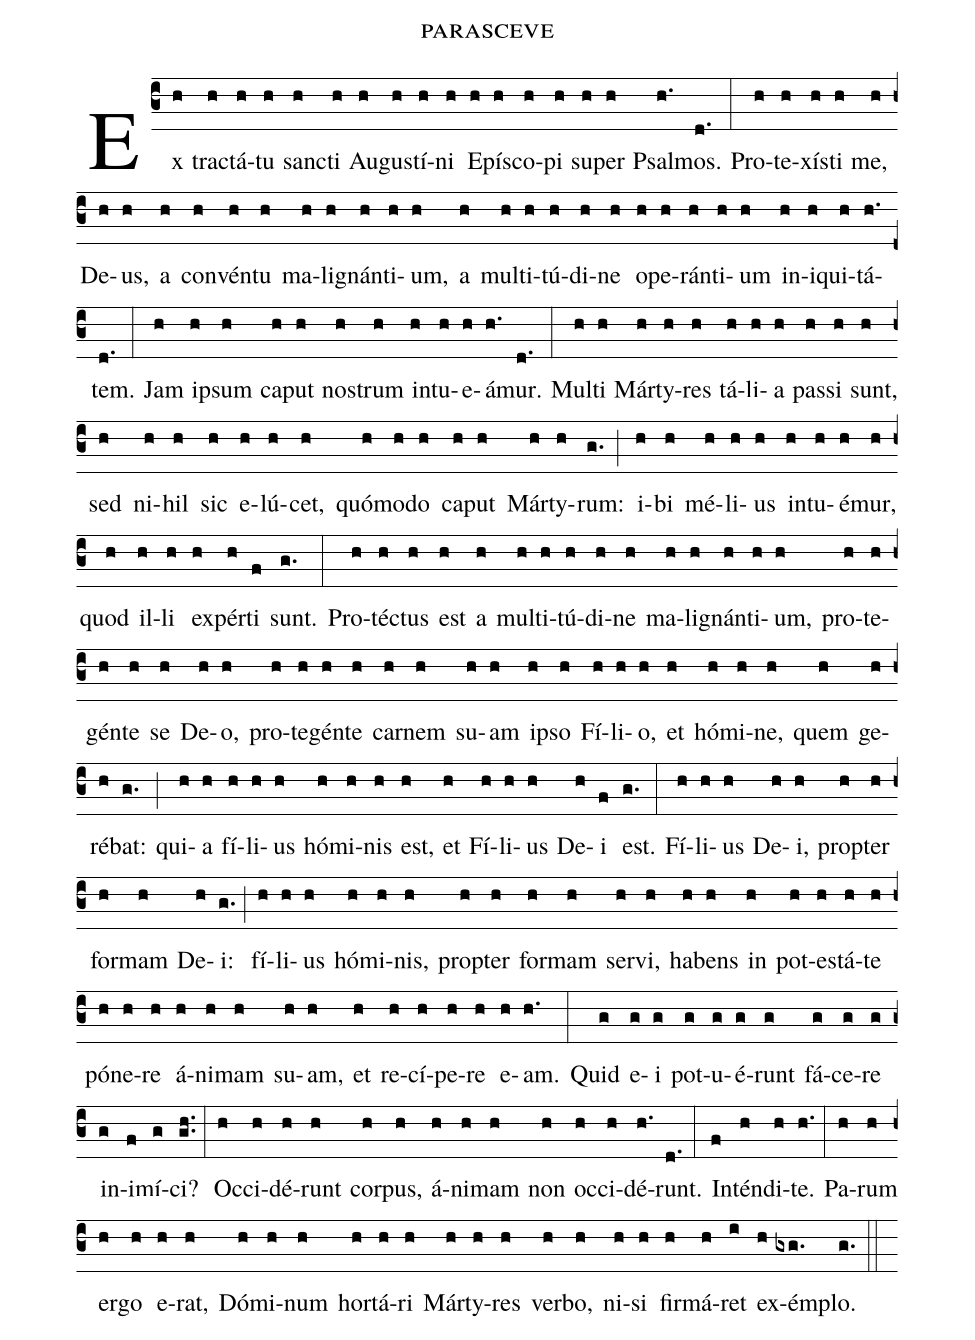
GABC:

name: parasceve;
%%
(c3) Ex(h) trac(h)tá(h)tu(h) sanc(h)ti(h) Au(h)gus(h)tí(h)ni(h) E(h)pís(h)co(h)pi(h) su(h)per(h) Psal(h.)mos.(d.) (:) Pro(h)te(h)xís(h)ti(h) me,(h) De(h)us,(h) a(h) con(h)vén(h)tu(h) ma(h)li(h)gnán(h)ti(h)um,(h) a(h) mul(h)ti(h)tú(h)di(h)ne(h) o(h)pe(h)rán(h)ti(h)um(h) in(h)i(h)qui(h)tá(h.)tem.(d.) (:) Jam(h) ip(h)sum(h) ca(h)put(h) nos(h)trum(h) in(h)tu(h)e(h)á(h.)mur.(d.) (:) Mul(h)ti(h) Már(h)ty(h)res(h) tá(h)li(h)a(h) pas(h)si(h) sunt,(h) sed(h) ni(h)hil(h) sic(h) e(h)lú(h)cet,(h) quó(h)mo(h)do(h) ca(h)put(h) Már(h)ty(h)rum:(g.) (;) i(h)bi(h) mé(h)li(h)us(h) in(h)tu(h)é(h)mur,(h) quod(h) il(h)li(h) ex(h)pér(h)ti(f) sunt.(g.) (:) Pro(h)téc(h)tus(h) est(h) a(h) mul(h)ti(h)tú(h)di(h)ne(h) ma(h)li(h)gnán(h)ti(h)um,(h) pro(h)te(h)gén(h)te(h) se(h) De(h)o,(h) pro(h)te(h)gén(h)te(h) car(h)nem(h) su(h)am(h) ip(h)so(h) Fí(h)li(h)o,(h) et(h) hó(h)mi(h)ne,(h) quem(h) ge(h)ré(h)bat:(g.) (;) qui(h)a(h) fí(h)li(h)us(h) hó(h)mi(h)nis(h) est,(h) et(h) Fí(h)li(h)us(h) De(h)i(f) est.(g.) (:) Fí(h)li(h)us(h) De(h)i,(h) prop(h)ter(h) for(h)mam(h) De(h)i:(g.) (;) fí(h)li(h)us(h) hó(h)mi(h)nis,(h) prop(h)ter(h) for(h)mam(h) ser(h)vi,(h) ha(h)bens(h) in(h) pot(h)es(h)tá(h)te(h) pó(h)ne(h)re(h) á(h)ni(h)mam(h) su(h)am,(h) et(h) re(h)cí(h)pe(h)re(h) e(h)am.(h.) (:) Quid(g) e(g)i(g) pot(g)u(g)é(g)runt(g) fá(g)ce(g)re(g) in(g)i(f)mí(g)ci?(gh..) (:) Oc(h)ci(h)dé(h)runt(h) cor(h)pus,(h) á(h)ni(h)mam(h) non(h) oc(h)ci(h)dé(h.)runt.(d.) (:) In(f)tén(h)di(h)te.(h.) (:) Pa(h)rum(h) er(h)go(h) e(h)rat,(h) Dó(h)mi(h)num(h) hor(h)tá(h)ri(h) Már(h)ty(h)res(h) ver(h)bo,(h) ni(h)si(h) fir(h)má(h)ret(i) ex(h)ém(gxg.)plo.(g.) (::)
